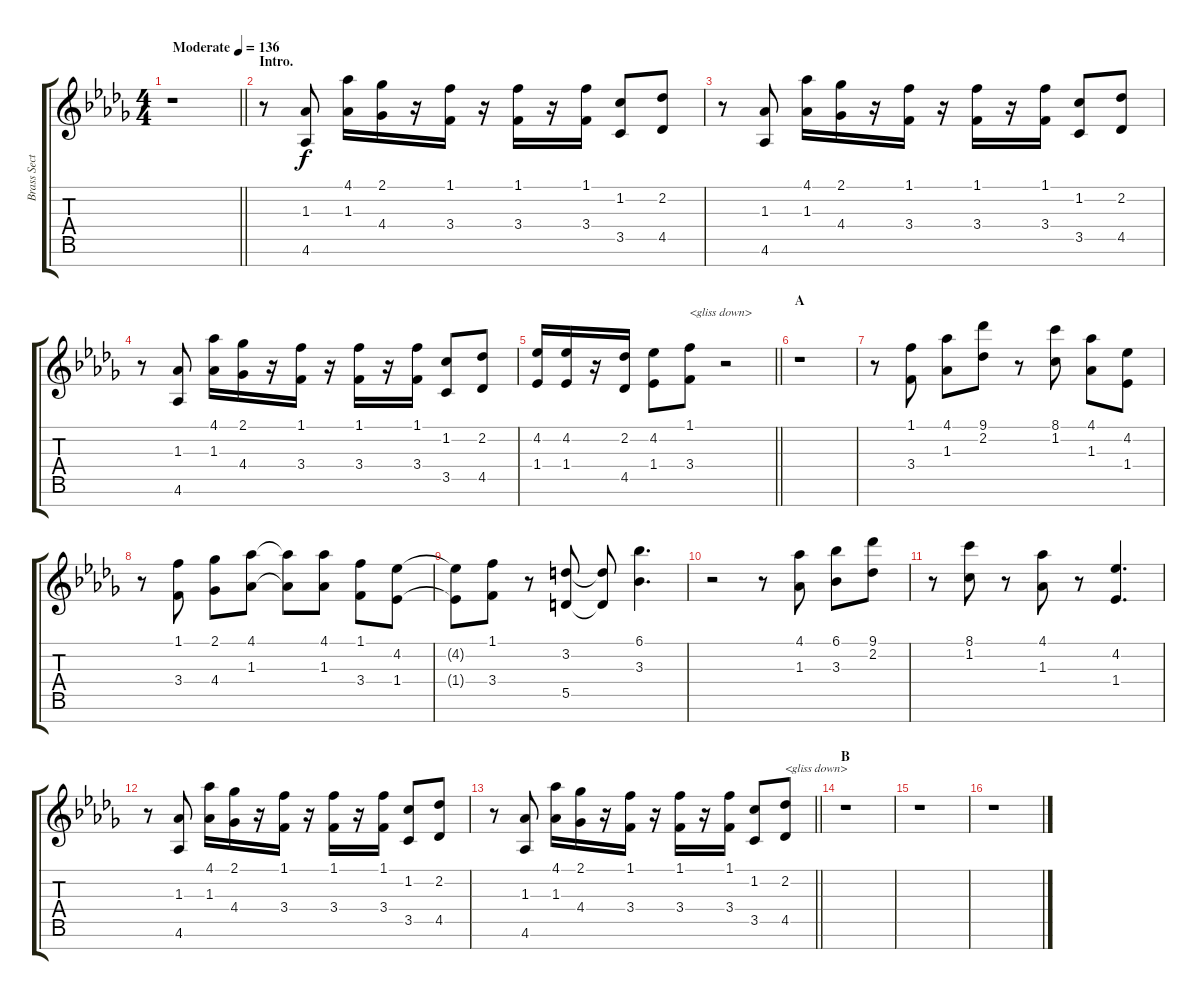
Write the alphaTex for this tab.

\track ("Brass Section" "Brass Sect") {instrument brasssection}
\staff {score tabs}
\tuning (E5 B4 G4 D4 A3 E3 B2) {hide}
\ts (4 4)
\tempo (136 "Moderate")
\clef g2
\barLineRight lightlight
\ks db
r.1{dy f instrument brasssection} |
\section ("" "Intro.")
r.8 (1.3 4.6).8 (4.1 1.3).16 (2.1 4.4).16 r.16 (1.1 3.4).16 r.16 (1.1 3.4).16 r.16 (1.1 3.4).16 (1.2 3.5).8 (2.2 4.5).8 |
r.8 (1.3 4.6).8 (4.1 1.3).16 (2.1 4.4).16 r.16 (1.1 3.4).16 r.16 (1.1 3.4).16 r.16 (1.1 3.4).16 (1.2 3.5).8 (2.2 4.5).8 |
r.8 (1.3 4.6).8 (4.1 1.3).16 (2.1 4.4).16 r.16 (1.1 3.4).16 r.16 (1.1 3.4).16 r.16 (1.1 3.4).16 (1.2 3.5).8 (2.2 4.5).8 |
\barLineRight lightlight
(4.2 1.4).16 (4.2 1.4).16 r.16 (2.2 4.5).16 (4.2 1.4).8 (1.1 3.4).8{txt "<gliss down>"} r.2 |
\section ("" "A")
r.1 |
r.8 (1.1 3.4).8 (4.1 1.3).8 (9.1 2.2).8 r.8 (8.1 1.2).8 (4.1 1.3).8 (4.2 1.4).8 |
r.8 (1.1 3.4).8 (2.1 4.4).8 (4.1 1.3).8 (4.1{t} 1.3{t}).8 (4.1 1.3).8 (1.1 3.4).8 (4.2 1.4).8 |
(4.2{t} 1.4{t}).8 (1.1 3.4).8 r.8 (3.2 5.5).8 (3.2{t} 5.5{t}).8 (6.1 3.3).4{d} |
r.2 r.8 (4.1 1.3).8 (6.1 3.3).8 (9.1 2.2).8 |
r.8 (8.1 1.2).8 r.8 (4.1 1.3).8 r.8 (4.2 1.4).4{d} |
r.8 (1.3 4.6).8 (4.1 1.3).16 (2.1 4.4).16 r.16 (1.1 3.4).16 r.16 (1.1 3.4).16 r.16 (1.1 3.4).16 (1.2 3.5).8 (2.2 4.5).8 |
\barLineRight lightlight
r.8 (1.3 4.6).8 (4.1 1.3).16 (2.1 4.4).16 r.16 (1.1 3.4).16 r.16 (1.1 3.4).16 r.16 (1.1 3.4).16 (1.2 3.5).8 (2.2 4.5).8{txt "<gliss down>"} |
\section ("" "B")
r.1 |
r.1 |
r.1
